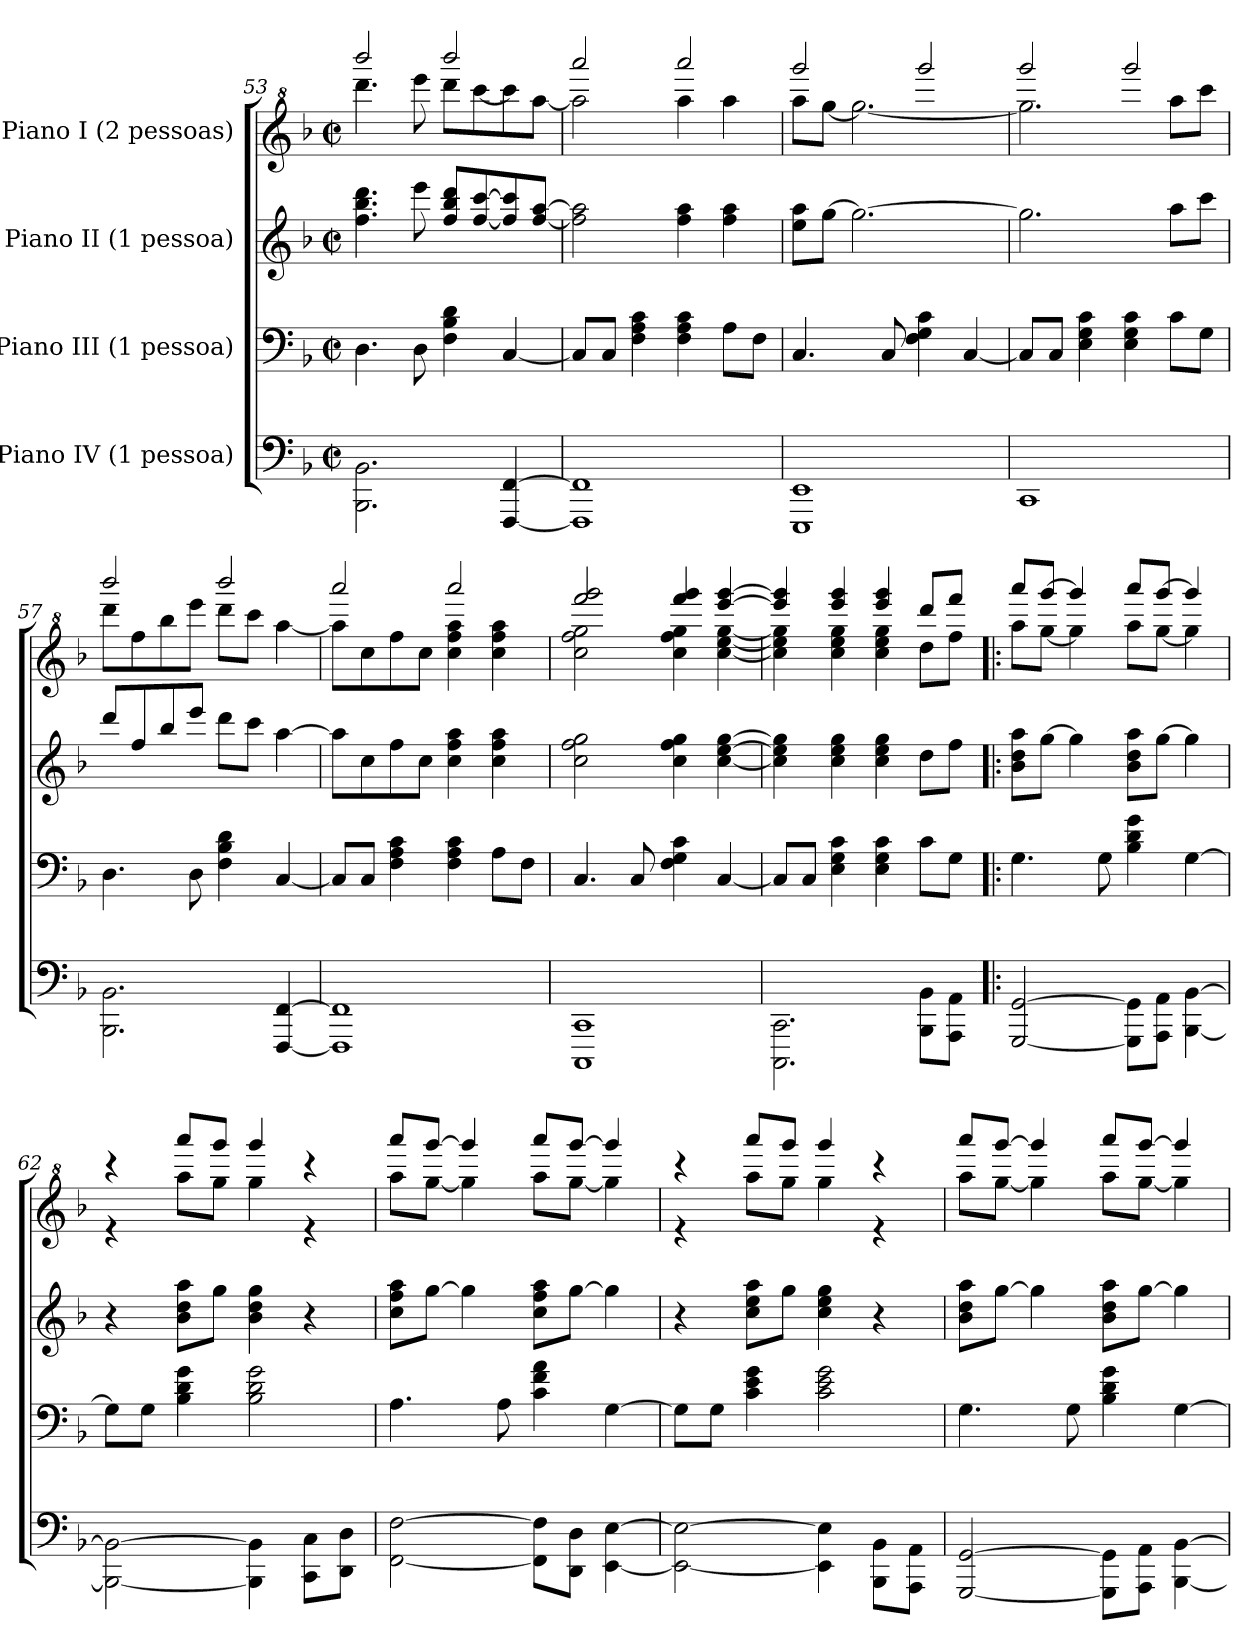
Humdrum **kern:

**kern	**kern	**kern	**kern
*part4	*part3	*part2	*part1
*staff4	*staff3	*staff2	*staff1
*I"Piano IV   (1 pessoa)	*I"Piano III   (1 pessoa)	*I"Piano II   (1 pessoa)	*I"Piano I    (2 pessoas)
*clefF4	*clefF4	*clefG2	*clefG^2
*k[b-]	*k[b-]	*k[b-]	*k[b-]
*F:	*F:	*F:	*F:
*M2/2	*M2/2	*M2/2	*M2/2
*met(c|)	*met(c|)	*met(c|)	*met(c|)
=53	=53	=53	=53
*	*	*	*^
2.BBB-\ 2.BB-\	4.D\	4.ff\ 4.bb-\ 4.ddd\	2bbbb-/	4.dddd\
.	8D\	8eee\	.	8eeee\
.	4F\ 4B-\ 4d\	8ff/ 8bb-/ 8ddd/L	2bbbb-/	8dddd\L
.	.	[8ff/ [8ccc/	.	[8cccc\
[4FFF/ [4FF/	[4C/	8ff/] 8ccc/]	.	8cccc\]
.	.	[8ff/ [8aa/J	.	[8aaa\J
!!LO:LB:g=z	!!
=54	=54	=54	=54	=54
1FFF] 1FF]	8C/L]	2ff\] 2aa\]	2aaaa/	2aaa\]
.	8C/J	.	.	.
.	4F\ 4A\ 4c\	.	.	.
.	4F\ 4A\ 4c\	4ff\ 4aa\	2aaaa/	4aaa\
.	8A\L	4ff\ 4aa\	.	4aaa\
.	8F\J	.	.	.
=55	=55	=55	=55	=55
1EEE 1EE	4.C/	8ee\ 8aa\L	2gggg/	8aaa\L
.	.	[8gg\J	.	[8ggg\J
.	.	2.gg\_	.	2.ggg\_
.	8C/	.	.	.
.	4F\ 4G\ 4c\	.	2gggg/	.
.	[4C/	.	.	.
=56	=56	=56	=56	=56
1CC	8C/L]	2.gg\]	2gggg/	2.ggg\]
.	8C/J	.	.	.
.	4E\ 4G\ 4c\	.	.	.
.	4E\ 4G\ 4c\	.	2gggg/	.
.	8c\L	8aa\L	.	8aaa\L
.	8G\J	8ccc\J	.	8cccc\J
=57	=57	=57	=57	=57
2.BBB-\ 2.BB-\	4.D\	8ddd/L	2bbbb-/	8dddd\L
.	.	8ff/	.	8fff\
.	.	8bb-/	.	8bbb-\
.	8D\	8eee/J	.	8eeee\J
.	4F\ 4B-\ 4d\	8ddd\L	2bbbb-/	8dddd\L
.	.	8ccc\J	.	8cccc\J
[4FFF/ [4FF/	[4C/	[4aa\	.	[4aaa\
=58	=58	=58	=58	=58
1FFF] 1FF]	8C/L]	8aa\L]	2aaaa/	8aaa\L]
.	8C/J	8cc\	.	8ccc\
.	4F\ 4A\ 4c\	8ff\	.	8fff\
.	.	8cc\J	.	8ccc\J
.	4F\ 4A\ 4c\	4cc\ 4ff\ 4aa\	2aaaa/	4ccc\ 4fff\ 4aaa\
.	8A\L	4cc\ 4ff\ 4aa\	.	4ccc\ 4fff\ 4aaa\
.	8F\J	.	.	.
!!LO:LB:g=z	!!
=59	=59	=59	=59	=59
1CCC 1CC	4.C/	2cc\ 2ff\ 2gg\	2ffff/ 2gggg/	2ccc\ 2fff\ 2ggg\
.	8C/	.	.	.
.	4F\ 4G\ 4c\	4cc\ 4ff\ 4gg\	4ffff/ 4gggg/	4ccc\ 4fff\ 4ggg\
.	[4C/	[4cc\ [4ee\ [4gg\	[4eeee/ [4gggg/	[4ccc\ [4eee\ [4ggg\
=60	=60	=60	=60	=60
2.CCC\ 2.CC\	8C/L]	4cc\] 4ee\] 4gg\]	4eeee/] 4gggg/]	4ccc\] 4eee\] 4ggg\]
.	8C/J	.	.	.
.	4E\ 4G\ 4c\	4cc\ 4ee\ 4gg\	4eeee/ 4gggg/	4ccc\ 4eee\ 4ggg\
.	4E\ 4G\ 4c\	4cc\ 4ee\ 4gg\	4eeee/ 4gggg/	4ccc\ 4eee\ 4ggg\
8BBB-\ 8BB-\L	8c\L	8dd\L	8dddd/L	8ddd\L
8AAA\ 8AA\J	8G\J	8ff\J	8ffff/J	8fff\J
=61!|:	=61!|:	=61!|:	=61!|:	=61!|:
[2GGG/ [2GG/	4.G\	8b-\ 8dd\ 8aa\L	8aaaa/L	8aaa\L
.	.	[8gg\J	[8gggg/J	[8ggg\J
.	.	4gg\]	4gggg/]	4ggg\]
.	8G\	.	.	.
8GGG\] 8GG\]L	4B-\ 4d\ 4g\	8b-\ 8dd\ 8aa\L	8aaaa/L	8aaa\L
8AAA\ 8AA\J	.	[8gg\J	[8gggg/J	[8ggg\J
[4BBB-\ [4BB-\	[4G\	4gg\]	4gggg/]	4ggg\]
=62	=62	=62	=62	=62
2BBB-\_ 2BB-\_	8G\L]	4r	4r	4r
.	8G\J	.	.	.
.	4B-\ 4d\ 4g\	8b-\ 8dd\ 8aa\L	8aaaa/L	8aaa\L
.	.	8gg\J	8gggg/J	8ggg\J
4BBB-\] 4BB-\]	2B-\ 2d\ 2g\	4b-\ 4dd\ 4gg\	4gggg/	4ggg\
8CC\ 8C\L	.	4r	4r	4r
8DD\ 8D\J	.	.	.	.
!!LO:PB:g=z	!!
=63	=63	=63	=63	=63
[2FF\ [2F\	4.A\	8cc\ 8ff\ 8aa\L	8aaaa/L	8aaa\L
.	.	[8gg\J	[8gggg/J	[8ggg\J
.	.	4gg\]	4gggg/]	4ggg\]
.	8A\	.	.	.
8FF\] 8F\]L	4c\ 4f\ 4a\	8cc\ 8ff\ 8aa\L	8aaaa/L	8aaa\L
8DD\ 8D\J	.	[8gg\J	[8gggg/J	[8ggg\J
[4EE\ [4E\	[4G\	4gg\]	4gggg/]	4ggg\]
=64	=64	=64	=64	=64
2EE\_ 2E\_	8G\L]	4r	4r	4r
.	8G\J	.	.	.
.	4c\ 4e\ 4g\	8cc\ 8ee\ 8aa\L	8aaaa/L	8aaa\L
.	.	8gg\J	8gggg/J	8ggg\J
4EE\] 4E\]	2c\ 2e\ 2g\	4cc\ 4ee\ 4gg\	4gggg/	4ggg\
8BBB-\ 8BB-\L	.	4r	4r	4r
8AAA\ 8AA\J	.	.	.	.
=65	=65	=65	=65	=65
[2GGG/ [2GG/	4.G\	8b-\ 8dd\ 8aa\L	8aaaa/L	8aaa\L
.	.	[8gg\J	[8gggg/J	[8ggg\J
.	.	4gg\]	4gggg/]	4ggg\]
.	8G\	.	.	.
8GGG\] 8GG\]L	4B-\ 4d\ 4g\	8b-\ 8dd\ 8aa\L	8aaaa/L	8aaa\L
8AAA\ 8AA\J	.	[8gg\J	[8gggg/J	[8ggg\J
[4BBB-\ [4BB-\	[4G\	4gg\]	4gggg/]	4ggg\]
*	*	*	*v	*v
=	=	=	=
*-	*-	*-	*-
